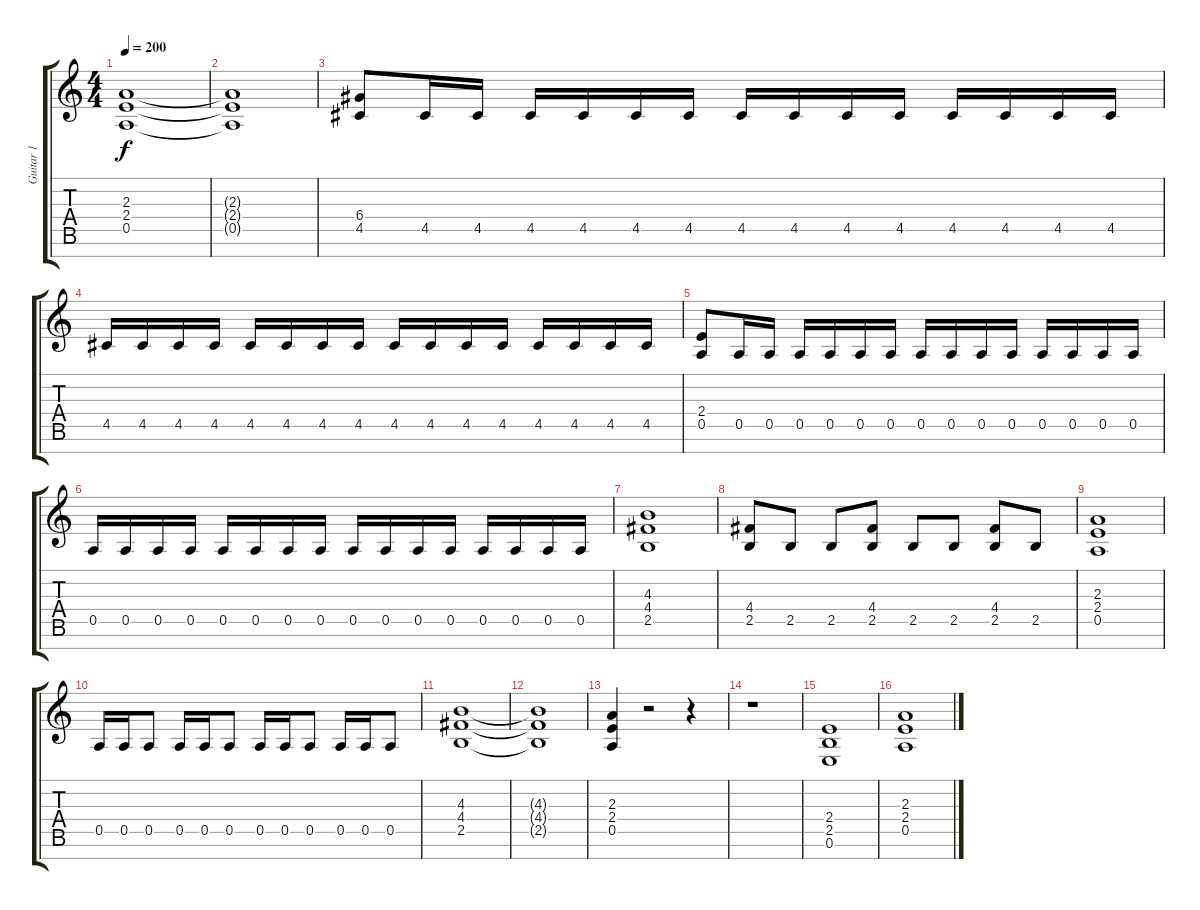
\track ("Guitar 1" "Guitar 1") {instrument overdrivenguitar}
\staff {score tabs}
\tuning (E4 B3 G3 D3 A2 E2 B1) {hide}
\ts (4 4)
\tempo 200
\clef g2
\ks c
(2.3 2.4 0.5).1{dy f} |
(2.3{t} 2.4{t} 0.5{t}).1 |
(6.4 4.5).8 4.5.16 4.5.16 4.5.16 4.5.16 4.5.16 4.5.16 4.5.16 4.5.16 4.5.16 4.5.16 4.5.16 4.5.16 4.5.16 4.5.16 |
4.5.16 4.5.16 4.5.16 4.5.16 4.5.16 4.5.16 4.5.16 4.5.16 4.5.16 4.5.16 4.5.16 4.5.16 4.5.16 4.5.16 4.5.16 4.5.16 |
(2.4 0.5).8 0.5.16 0.5.16 0.5.16 0.5.16 0.5.16 0.5.16 0.5.16 0.5.16 0.5.16 0.5.16 0.5.16 0.5.16 0.5.16 0.5.16 |
0.5.16 0.5.16 0.5.16 0.5.16 0.5.16 0.5.16 0.5.16 0.5.16 0.5.16 0.5.16 0.5.16 0.5.16 0.5.16 0.5.16 0.5.16 0.5.16 |
(4.3 4.4 2.5).1 |
(4.4 2.5).8 2.5.8 2.5.8 (4.4 2.5).8 2.5.8 2.5.8 (4.4 2.5).8 2.5.8 |
(2.3 2.4 0.5).1 |
0.5.16 0.5.16 0.5.8 0.5.16 0.5.16 0.5.8 0.5.16 0.5.16 0.5.8 0.5.16 0.5.16 0.5.8 |
(4.3 4.4 2.5).1 |
(4.3{t} 4.4{t} 2.5{t}).1 |
(2.3 2.4 0.5).4 r.2 r.4 |
r.1 |
(2.4 2.5 0.6).1 |
(2.3 2.4 0.5).1
